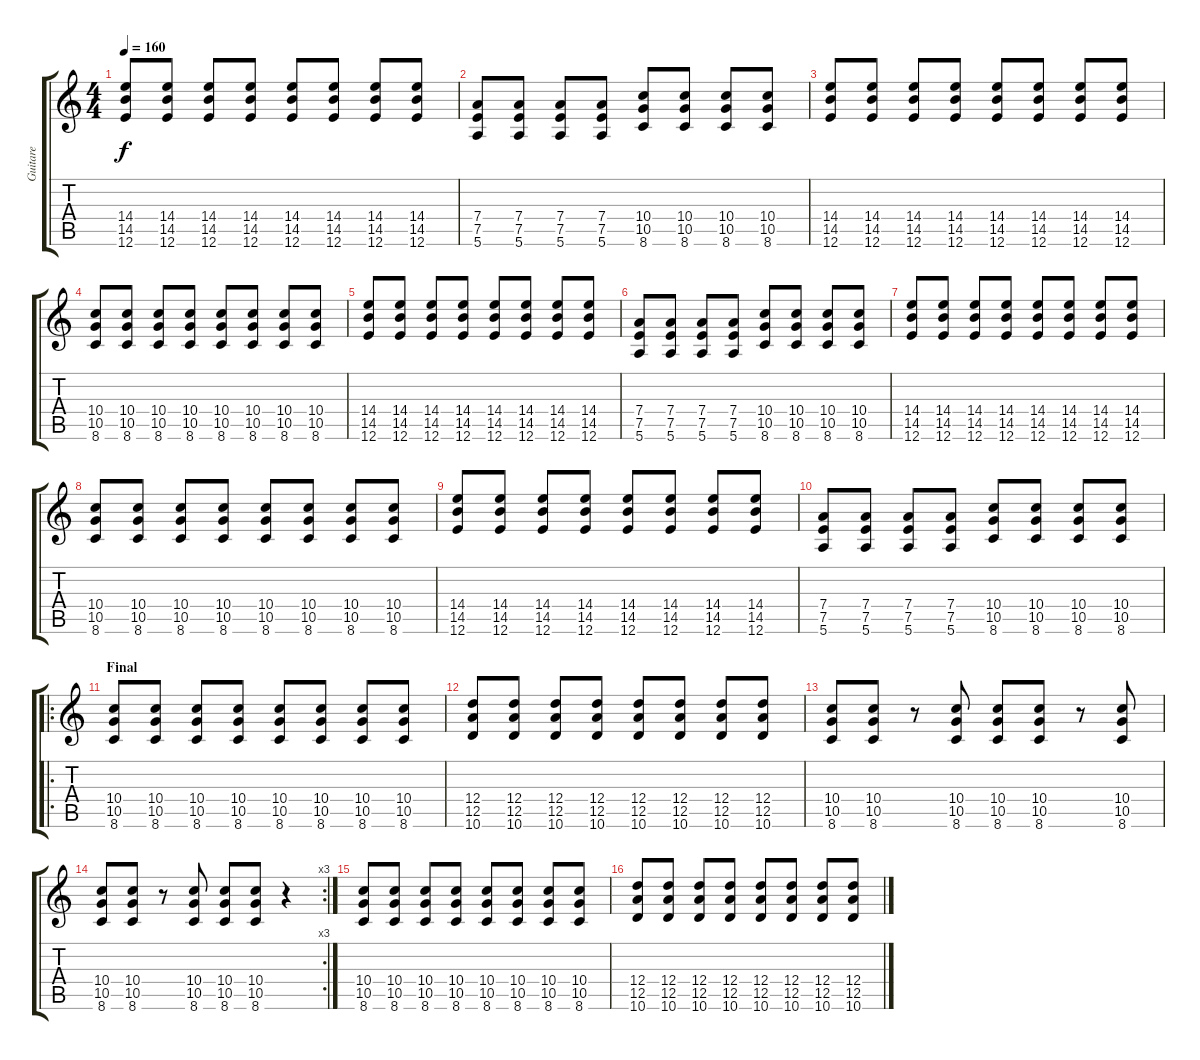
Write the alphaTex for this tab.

\track ("Guitare" "Guitare") {instrument distortionguitar}
\staff {score tabs}
\tuning (E4 B3 G3 D3 A2 E2) {hide}
\ts (4 4)
\tempo 160
\clef g2
\ks c
(14.4 14.5 12.6).8{dy f} (14.4 14.5 12.6).8 (14.4 14.5 12.6).8 (14.4 14.5 12.6).8 (14.4 14.5 12.6).8 (14.4 14.5 12.6).8 (14.4 14.5 12.6).8 (14.4 14.5 12.6).8 |
(7.4 7.5 5.6).8 (7.4 7.5 5.6).8 (7.4 7.5 5.6).8 (7.4 7.5 5.6).8 (10.4 10.5 8.6).8 (10.4 10.5 8.6).8 (10.4 10.5 8.6).8 (10.4 10.5 8.6).8 |
(14.4 14.5 12.6).8 (14.4 14.5 12.6).8 (14.4 14.5 12.6).8 (14.4 14.5 12.6).8 (14.4 14.5 12.6).8 (14.4 14.5 12.6).8 (14.4 14.5 12.6).8 (14.4 14.5 12.6).8 |
(10.4 10.5 8.6).8 (10.4 10.5 8.6).8 (10.4 10.5 8.6).8 (10.4 10.5 8.6).8 (10.4 10.5 8.6).8 (10.4 10.5 8.6).8 (10.4 10.5 8.6).8 (10.4 10.5 8.6).8 |
(14.4 14.5 12.6).8 (14.4 14.5 12.6).8 (14.4 14.5 12.6).8 (14.4 14.5 12.6).8 (14.4 14.5 12.6).8 (14.4 14.5 12.6).8 (14.4 14.5 12.6).8 (14.4 14.5 12.6).8 |
(7.4 7.5 5.6).8 (7.4 7.5 5.6).8 (7.4 7.5 5.6).8 (7.4 7.5 5.6).8 (10.4 10.5 8.6).8 (10.4 10.5 8.6).8 (10.4 10.5 8.6).8 (10.4 10.5 8.6).8 |
(14.4 14.5 12.6).8 (14.4 14.5 12.6).8 (14.4 14.5 12.6).8 (14.4 14.5 12.6).8 (14.4 14.5 12.6).8 (14.4 14.5 12.6).8 (14.4 14.5 12.6).8 (14.4 14.5 12.6).8 |
(10.4 10.5 8.6).8 (10.4 10.5 8.6).8 (10.4 10.5 8.6).8 (10.4 10.5 8.6).8 (10.4 10.5 8.6).8 (10.4 10.5 8.6).8 (10.4 10.5 8.6).8 (10.4 10.5 8.6).8 |
(14.4 14.5 12.6).8 (14.4 14.5 12.6).8 (14.4 14.5 12.6).8 (14.4 14.5 12.6).8 (14.4 14.5 12.6).8 (14.4 14.5 12.6).8 (14.4 14.5 12.6).8 (14.4 14.5 12.6).8 |
(7.4 7.5 5.6).8 (7.4 7.5 5.6).8 (7.4 7.5 5.6).8 (7.4 7.5 5.6).8 (10.4 10.5 8.6).8 (10.4 10.5 8.6).8 (10.4 10.5 8.6).8 (10.4 10.5 8.6).8 |
\ro
\section ("" "Final")
(10.4 10.5 8.6).8 (10.4 10.5 8.6).8 (10.4 10.5 8.6).8 (10.4 10.5 8.6).8 (10.4 10.5 8.6).8 (10.4 10.5 8.6).8 (10.4 10.5 8.6).8 (10.4 10.5 8.6).8 |
(12.4 12.5 10.6).8 (12.4 12.5 10.6).8 (12.4 12.5 10.6).8 (12.4 12.5 10.6).8 (12.4 12.5 10.6).8 (12.4 12.5 10.6).8 (12.4 12.5 10.6).8 (12.4 12.5 10.6).8 |
(10.4 10.5 8.6).8 (10.4 10.5 8.6).8 r.8 (10.4 10.5 8.6).8 (10.4 10.5 8.6).8 (10.4 10.5 8.6).8 r.8 (10.4 10.5 8.6).8 |
\rc 3
(10.4 10.5 8.6).8 (10.4 10.5 8.6).8 r.8 (10.4 10.5 8.6).8 (10.4 10.5 8.6).8 (10.4 10.5 8.6).8 r.4 |
(10.4 10.5 8.6).8 (10.4 10.5 8.6).8 (10.4 10.5 8.6).8 (10.4 10.5 8.6).8 (10.4 10.5 8.6).8 (10.4 10.5 8.6).8 (10.4 10.5 8.6).8 (10.4 10.5 8.6).8 |
(12.4 12.5 10.6).8 (12.4 12.5 10.6).8 (12.4 12.5 10.6).8 (12.4 12.5 10.6).8 (12.4 12.5 10.6).8 (12.4 12.5 10.6).8 (12.4 12.5 10.6).8 (12.4 12.5 10.6).8
